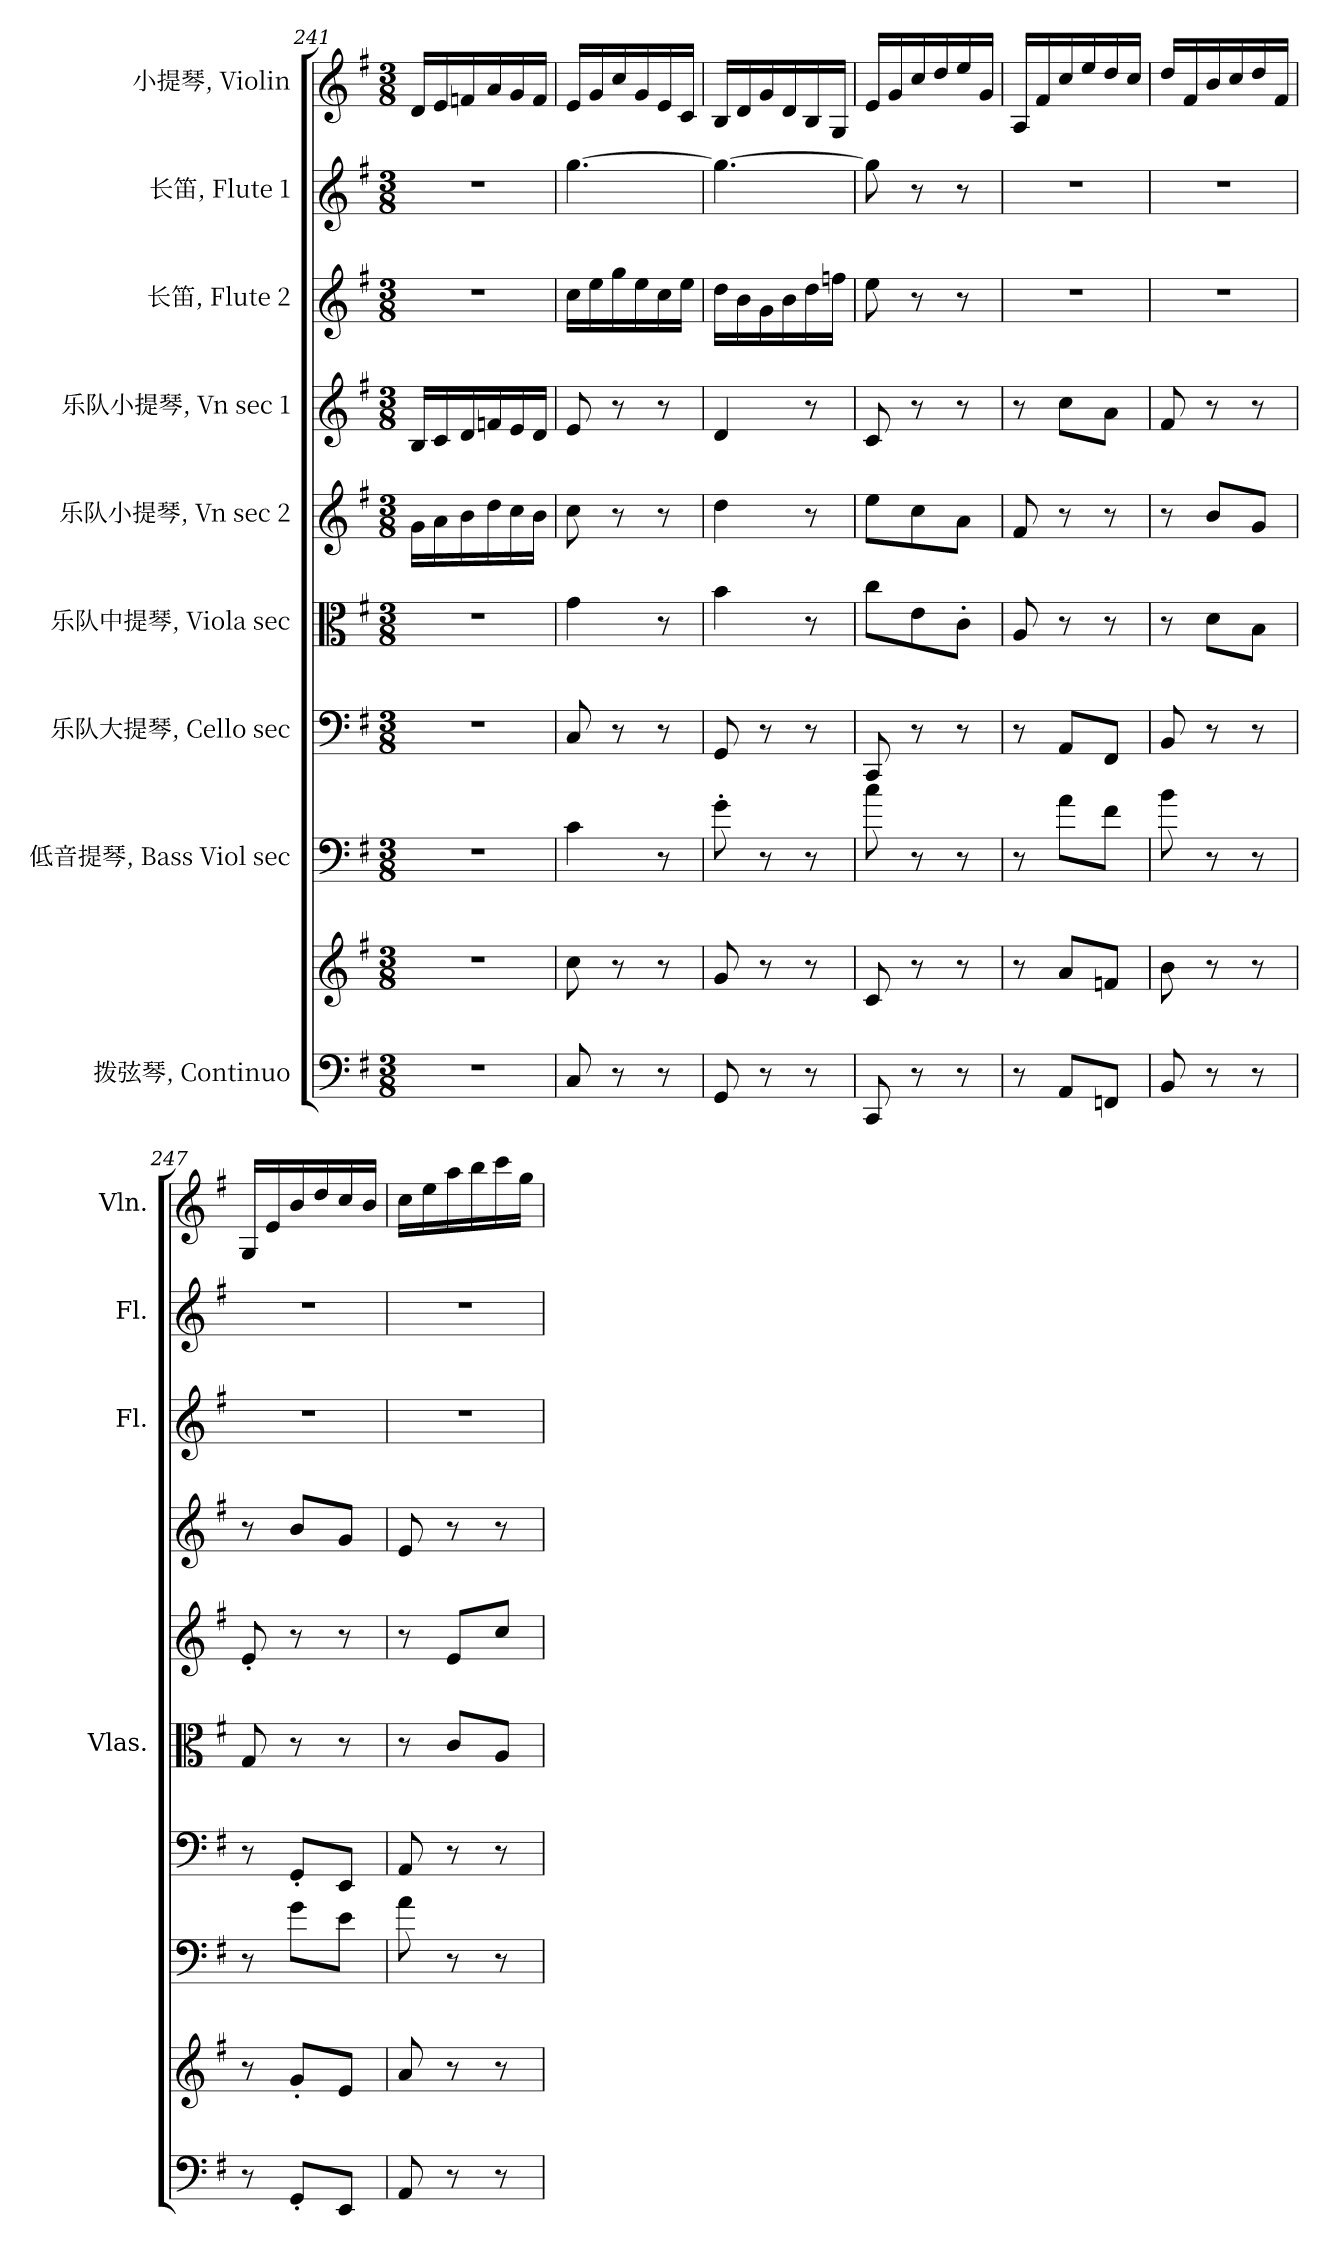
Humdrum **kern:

**kern	**kern	**kern	**kern	**kern	**kern	**kern	**kern	**kern	**kern
*part9	*part9	*part8	*part7	*part6	*part5	*part4	*part3	*part2	*part1
*staff10	*staff9	*staff8	*staff7	*staff6	*staff5	*staff4	*staff3	*staff2	*staff1
*I"拨弦琴, Continuo	*	*I"低音提琴, Bass Viol sec	*I"乐队大提琴, Cello sec	*I"乐队中提琴, Viola sec	*I"乐队小提琴, Vn sec 2	*I"乐队小提琴, Vn sec 1	*I"长笛, Flute 2	*I"长笛, Flute 1	*I"小提琴, Violin
*	*	*	*	*I'Vlas.	*	*	*I'Fl.	*I'Fl.	*I'Vln.
*clefF4	*clefG2	*clefF4	*clefF4	*clefC3	*clefG2	*clefG2	*clefG2	*clefG2	*clefG2
*	*	*ITrd7c12	*	*	*	*	*	*	*
*k[f#]	*k[f#]	*k[f#]	*k[f#]	*k[f#]	*k[f#]	*k[f#]	*k[f#]	*k[f#]	*k[f#]
*M3/8	*M3/8	*M3/8	*M3/8	*M3/8	*M3/8	*M3/8	*M3/8	*M3/8	*M3/8
=241	=241	=241	=241	=241	=241	=241	=241	=241	=241
4.r	4.r	4.r	4.r	4.r	16g\LL	16B/LL	4.r	4.r	16d/LL
.	.	.	.	.	16a\	16c/	.	.	16e/
.	.	.	.	.	16b\	16d/	.	.	16fn/
.	.	.	.	.	16dd\	16fn/	.	.	16a/
.	.	.	.	.	16cc\	16e/	.	.	16g/
.	.	.	.	.	16b\JJ	16d/JJ	.	.	16f/JJ
=242	=242	=242	=242	=242	=242	=242	=242	=242	=242
8C/	8cc\	4C\	8C/	4g\	8cc\	8e/	16cc\LL	[4.gg\	16e/LL
.	.	.	.	.	.	.	16ee\	.	16g/
8r	8r	.	8r	.	8r	8r	16gg\	.	16cc/
.	.	.	.	.	.	.	16ee\	.	16g/
8r	8r	8r	8r	8r	8r	8r	16cc\	.	16e/
.	.	.	.	.	.	.	16ee\JJ	.	16c/JJ
=243	=243	=243	=243	=243	=243	=243	=243	=243	=243
8GG/	8g/	8G'\	8GG/	4b\	4dd\	4d/	16dd\LL	4.gg\_	16B/LL
.	.	.	.	.	.	.	16b\	.	16d/
8r	8r	8r	8r	.	.	.	16g\	.	16g/
.	.	.	.	.	.	.	16b\	.	16d/
8r	8r	8r	8r	8r	8r	8r	16dd\	.	16B/
.	.	.	.	.	.	.	16ffn\JJ	.	16G/JJ
=244	=244	=244	=244	=244	=244	=244	=244	=244	=244
8CC/	8c/	8c\	8CC/	8cc\L	8ee\L	8c/	8ee\	8gg\]	16e/LL
.	.	.	.	.	.	.	.	.	16g/
8r	8r	8r	8r	8e\	8cc\	8r	8r	8r	16cc/
.	.	.	.	.	.	.	.	.	16dd/
8r	8r	8r	8r	8c'\J	8a\J	8r	8r	8r	16ee/
.	.	.	.	.	.	.	.	.	16g/JJ
!!LO:PB:g=z
=245	=245	=245	=245	=245	=245	=245	=245	=245	=245
8r	8r	8r	8r	8A/	8f#/	8r	4.r	4.r	16A/LL
.	.	.	.	.	.	.	.	.	16f#/
8AA/L	8a/L	8A\L	8AA/L	8r	8r	8cc\L	.	.	16cc/
.	.	.	.	.	.	.	.	.	16ee/
8FFn/J	8fn/J	8F#\J	8FF#/J	8r	8r	8a\J	.	.	16dd/
.	.	.	.	.	.	.	.	.	16cc/JJ
=246	=246	=246	=246	=246	=246	=246	=246	=246	=246
8BB/	8b\	8B\	8BB/	8r	8r	8f#/	4.r	4.r	16dd/LL
.	.	.	.	.	.	.	.	.	16f#/
8r	8r	8r	8r	8d\L	8b/L	8r	.	.	16b/
.	.	.	.	.	.	.	.	.	16cc/
8r	8r	8r	8r	8B\J	8g/J	8r	.	.	16dd/
.	.	.	.	.	.	.	.	.	16f#/JJ
=247	=247	=247	=247	=247	=247	=247	=247	=247	=247
8r	8r	8r	8r	8G/	8e'/	8r	4.r	4.r	16G/LL
.	.	.	.	.	.	.	.	.	16e/
8GG'/L	8g'/L	8G\L	8GG'/L	8r	8r	8b/L	.	.	16b/
.	.	.	.	.	.	.	.	.	16dd/
8EE/J	8e/J	8E\J	8EE/J	8r	8r	8g/J	.	.	16cc/
.	.	.	.	.	.	.	.	.	16b/JJ
=248	=248	=248	=248	=248	=248	=248	=248	=248	=248
8AA/	8a/	8A\	8AA/	8r	8r	8e/	4.r	4.r	16cc\LL
.	.	.	.	.	.	.	.	.	16ee\
8r	8r	8r	8r	8c/L	8e/L	8r	.	.	16aa\
.	.	.	.	.	.	.	.	.	16bb\
8r	8r	8r	8r	8A/J	8cc/J	8r	.	.	16ccc\
.	.	.	.	.	.	.	.	.	16gg\JJ
=	=	=	=	=	=	=	=	=	=
*-	*-	*-	*-	*-	*-	*-	*-	*-	*-
